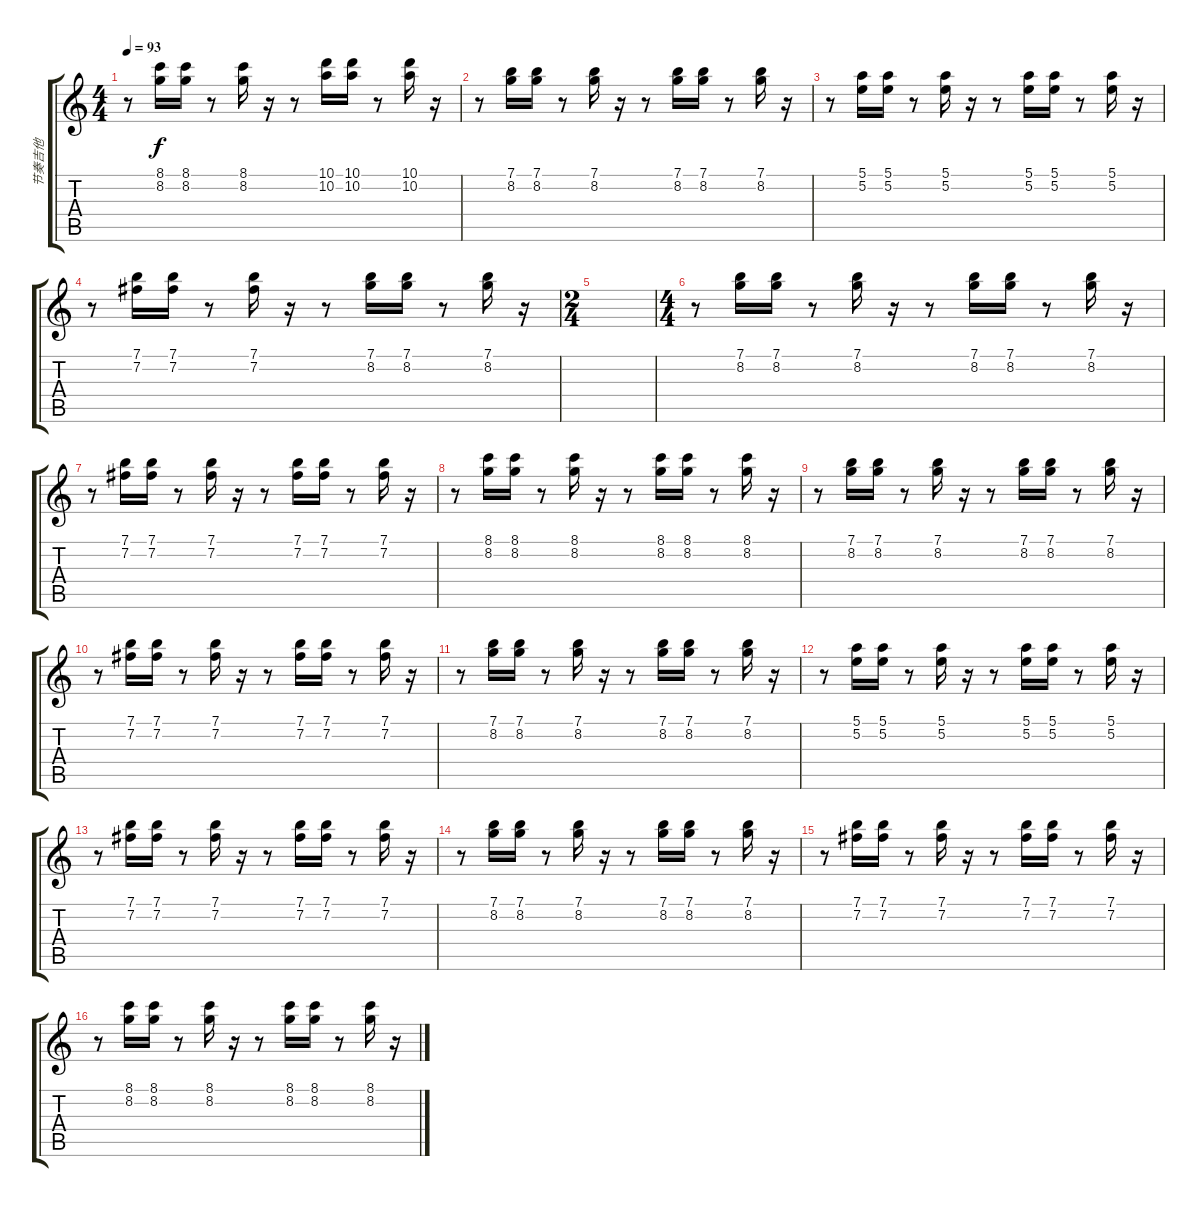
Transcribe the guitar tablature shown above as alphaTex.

\track ("节奏吉他" "节奏吉他") {instrument electricguitarclean}
\staff {score tabs}
\tuning (E4 B3 G3 D3 A2 E2) {hide}
\ts (4 4)
\tempo 93
\clef g2
\ks c
r.8{dy f} (8.1 8.2).16 (8.1 8.2).16 r.8 (8.1 8.2).16 r.16 r.8 (10.1 10.2).16 (10.1 10.2).16 r.8 (10.1 10.2).16 r.16 |
r.8 (7.1 8.2).16 (7.1 8.2).16 r.8 (7.1 8.2).16 r.16 r.8 (7.1 8.2).16 (7.1 8.2).16 r.8 (7.1 8.2).16 r.16 |
r.8 (5.1 5.2).16 (5.1 5.2).16 r.8 (5.1 5.2).16 r.16 r.8 (5.1 5.2).16 (5.1 5.2).16 r.8 (5.1 5.2).16 r.16 |
r.8 (7.1 7.2).16 (7.1 7.2).16 r.8 (7.1 7.2).16 r.16 r.8 (7.1 8.2).16 (7.1 8.2).16 r.8 (7.1 8.2).16 r.16 |
\ts (2 4)
|
\ts (4 4)
r.8 (7.1 8.2).16 (7.1 8.2).16 r.8 (7.1 8.2).16 r.16 r.8 (7.1 8.2).16 (7.1 8.2).16 r.8 (7.1 8.2).16 r.16 |
r.8 (7.1 7.2).16 (7.1 7.2).16 r.8 (7.1 7.2).16 r.16 r.8 (7.1 7.2).16 (7.1 7.2).16 r.8 (7.1 7.2).16 r.16 |
r.8 (8.1 8.2).16 (8.1 8.2).16 r.8 (8.1 8.2).16 r.16 r.8 (8.1 8.2).16 (8.1 8.2).16 r.8 (8.1 8.2).16 r.16 |
r.8 (7.1 8.2).16 (7.1 8.2).16 r.8 (7.1 8.2).16 r.16 r.8 (7.1 8.2).16 (7.1 8.2).16 r.8 (7.1 8.2).16 r.16 |
r.8 (7.1 7.2).16 (7.1 7.2).16 r.8 (7.1 7.2).16 r.16 r.8 (7.1 7.2).16 (7.1 7.2).16 r.8 (7.1 7.2).16 r.16 |
r.8 (7.1 8.2).16 (7.1 8.2).16 r.8 (7.1 8.2).16 r.16 r.8 (7.1 8.2).16 (7.1 8.2).16 r.8 (7.1 8.2).16 r.16 |
r.8 (5.1 5.2).16 (5.1 5.2).16 r.8 (5.1 5.2).16 r.16 r.8 (5.1 5.2).16 (5.1 5.2).16 r.8 (5.1 5.2).16 r.16 |
r.8 (7.1 7.2).16 (7.1 7.2).16 r.8 (7.1 7.2).16 r.16 r.8 (7.1 7.2).16 (7.1 7.2).16 r.8 (7.1 7.2).16 r.16 |
r.8 (7.1 8.2).16 (7.1 8.2).16 r.8 (7.1 8.2).16 r.16 r.8 (7.1 8.2).16 (7.1 8.2).16 r.8 (7.1 8.2).16 r.16 |
r.8 (7.1 7.2).16 (7.1 7.2).16 r.8 (7.1 7.2).16 r.16 r.8 (7.1 7.2).16 (7.1 7.2).16 r.8 (7.1 7.2).16 r.16 |
r.8 (8.1 8.2).16 (8.1 8.2).16 r.8 (8.1 8.2).16 r.16 r.8 (8.1 8.2).16 (8.1 8.2).16 r.8 (8.1 8.2).16 r.16
